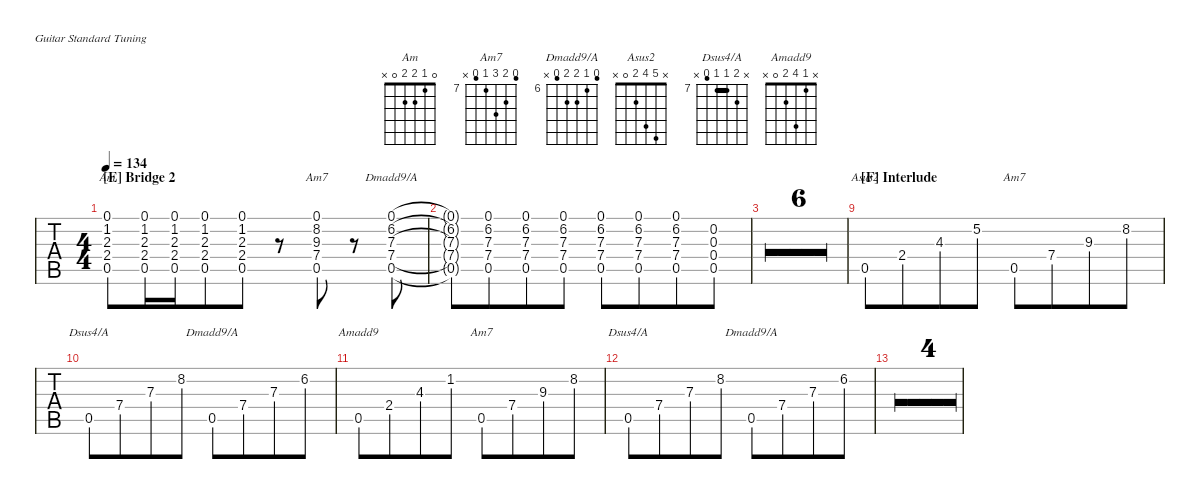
\hideDynamics
\bracketExtendMode nobrackets
\singleTrackTrackNamePolicy hidden
\multiTrackTrackNamePolicy hidden
\firstSystemTrackNameMode fullname
\firstSystemTrackNameOrientation horizontal
\otherSystemsTrackNameOrientation horizontal
\track ("A.Guitar" "A-Gt") {multiBarRest instrument acousticguitarsteel}
\staff {tabs}
\tuning (E4 B3 G3 D3 A2 E2)
\chord ("Am" 0 1 2 2 0 x)
\chord ("Am7" 6 8 9 7 6 x) {firstfret 7}
\chord ("Dmadd9/A" 5 6 7 7 5 x) {firstfret 6}
\chord ("Asus2" x 5 4 2 0 x)
\chord ("Dsus4/A" x 8 7 7 6 x) {firstfret 7 barre 7}
\chord ("Amadd9" x 1 4 2 0 x)
\ts (4 4)
\section ("E" "Bridge 2")
\tempo 134
\clef g2
\ks aminor
(0.1 1.2 2.3 2.4 0.5).8{ch "Am" dy mf beam merge} (0.1 1.2 2.3 2.4 0.5).16{beam merge} (0.1 1.2 2.3 2.4 0.5).16{beam merge} (0.1 1.2 2.3 2.4 0.5).8{beam merge} (0.1 1.2 2.3 2.4 0.5).8 r.8 (0.1 8.2 9.3 7.4 0.5).8{ch "Am7"} r.8 (0.5 7.4 7.3 6.2 0.1).8{ch "Dmadd9/A"} |
(0.1{t} 6.2{t} 7.3{t} 7.4{t} 0.5{t}).8{beam merge} (0.5 7.4 7.3 6.2 0.1).8{beam merge} (0.5 7.4 7.3 6.2 0.1).8{beam merge} (0.5 7.4 7.3 6.2 0.1).8 (0.5 7.4 7.3 6.2 0.1).8{beam merge} (0.5 7.4 7.3 6.2 0.1).8{beam merge} (0.5 7.4 7.3 6.2 0.1).8{beam merge} (0.4 0.3 0.2 0.5).8 |
\simile firstofdouble
|
\simile secondofdouble
|
\simile firstofdouble
|
\simile secondofdouble
|
\simile firstofdouble
|
\simile secondofdouble
|
\section ("F" "Interlude")
\simile none
0.5.8{ch "Asus2" beam merge} 2.4.8{beam merge} 4.3.8{beam merge} 5.2.8 0.5.8{ch "Am7" beam merge} 7.4.8{beam merge} 9.3.8{beam merge} 8.2.8 |
0.5.8{ch "Dsus4/A" beam merge} 7.4.8{beam merge} 7.3.8{beam merge} 8.2.8 0.5.8{ch "Dmadd9/A" beam merge} 7.4.8{beam merge} 7.3.8{beam merge} 6.2.8 |
0.5.8{ch "Amadd9" beam merge} 2.4.8{beam merge} 4.3.8{beam merge} 1.2.8 0.5.8{ch "Am7" beam merge} 7.4.8{beam merge} 9.3.8{beam merge} 8.2.8 |
0.5.8{ch "Dsus4/A" beam merge} 7.4.8{beam merge} 7.3.8{beam merge} 8.2.8 0.5.8{ch "Dmadd9/A" beam merge} 7.4.8{beam merge} 7.3.8{beam merge} 6.2.8 |
\simile firstofdouble
|
\simile secondofdouble
|
\simile firstofdouble
|
\simile secondofdouble
